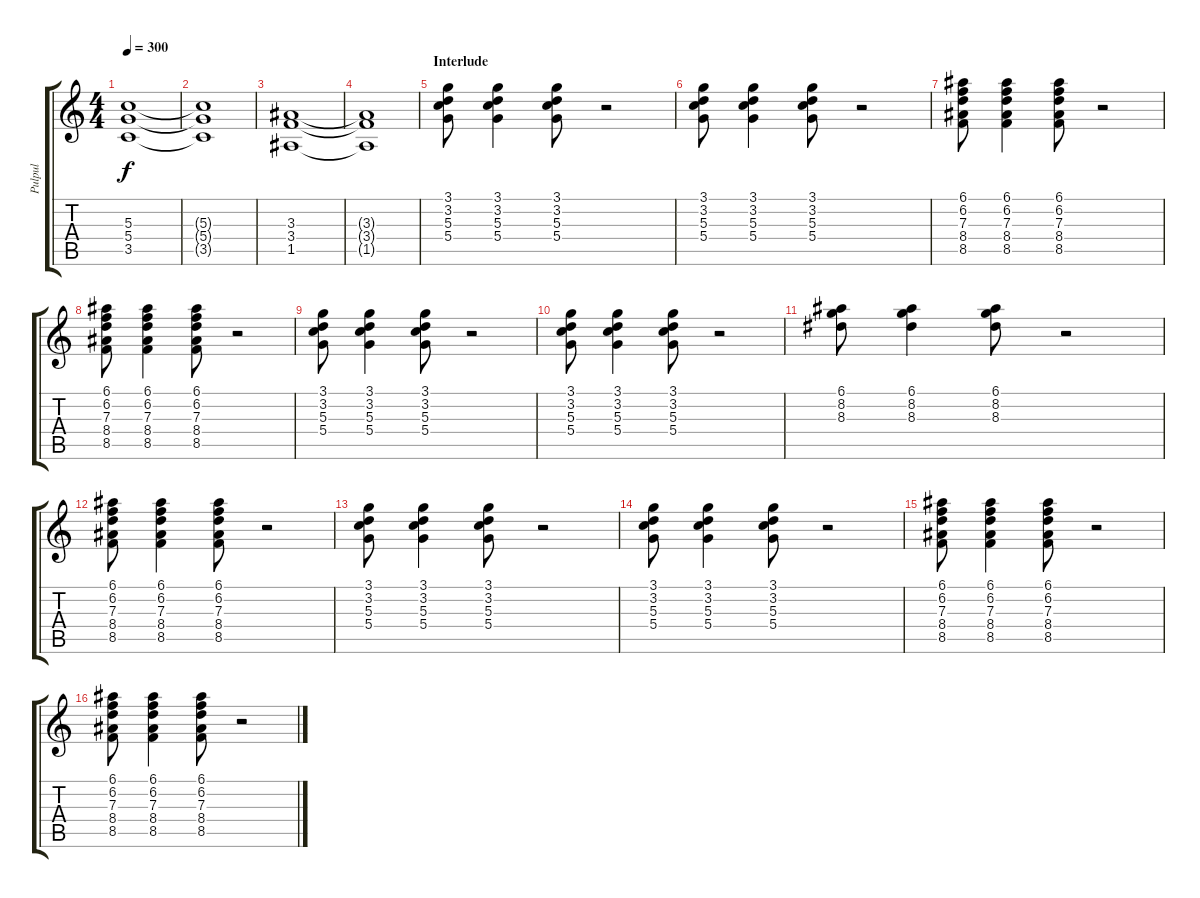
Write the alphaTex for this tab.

\track ("Pulpul" "Pulpul") {instrument electricguitarclean}
\staff {score tabs}
\tuning (E4 B3 G3 D3 A2 E2) {hide}
\ts (4 4)
\tempo 300
\clef g2
\ks c
(5.3 5.4 3.5).1{dy f} |
(5.3{t} 5.4{t} 3.5{t}).1 |
(3.3 3.4 1.5).1 |
(3.3{t} 3.4{t} 1.5{t}).1 |
\section ("" "Interlude")
(3.1 3.2 5.3 5.4).8 (3.1 3.2 5.3 5.4).4 (3.1 3.2 5.3 5.4).8 r.2 |
(3.1 3.2 5.3 5.4).8 (3.1 3.2 5.3 5.4).4 (3.1 3.2 5.3 5.4).8 r.2 |
(6.1 6.2 7.3 8.4 8.5).8 (6.1 6.2 7.3 8.4 8.5).4 (6.1 6.2 7.3 8.4 8.5).8 r.2 |
(6.1 6.2 7.3 8.4 8.5).8 (6.1 6.2 7.3 8.4 8.5).4 (6.1 6.2 7.3 8.4 8.5).8 r.2 |
(3.1 3.2 5.3 5.4).8 (3.1 3.2 5.3 5.4).4 (3.1 3.2 5.3 5.4).8 r.2 |
(3.1 3.2 5.3 5.4).8 (3.1 3.2 5.3 5.4).4 (3.1 3.2 5.3 5.4).8 r.2 |
(6.1 8.2 8.3).8 (6.1 8.2 8.3).4 (6.1 8.2 8.3).8 r.2 |
(6.1 6.2 7.3 8.4 8.5).8 (6.1 6.2 7.3 8.4 8.5).4 (6.1 6.2 7.3 8.4 8.5).8 r.2 |
(3.1 3.2 5.3 5.4).8 (3.1 3.2 5.3 5.4).4 (3.1 3.2 5.3 5.4).8 r.2 |
(3.1 3.2 5.3 5.4).8 (3.1 3.2 5.3 5.4).4 (3.1 3.2 5.3 5.4).8 r.2 |
(6.1 6.2 7.3 8.4 8.5).8 (6.1 6.2 7.3 8.4 8.5).4 (6.1 6.2 7.3 8.4 8.5).8 r.2 |
(6.1 6.2 7.3 8.4 8.5).8 (6.1 6.2 7.3 8.4 8.5).4 (6.1 6.2 7.3 8.4 8.5).8 r.2
